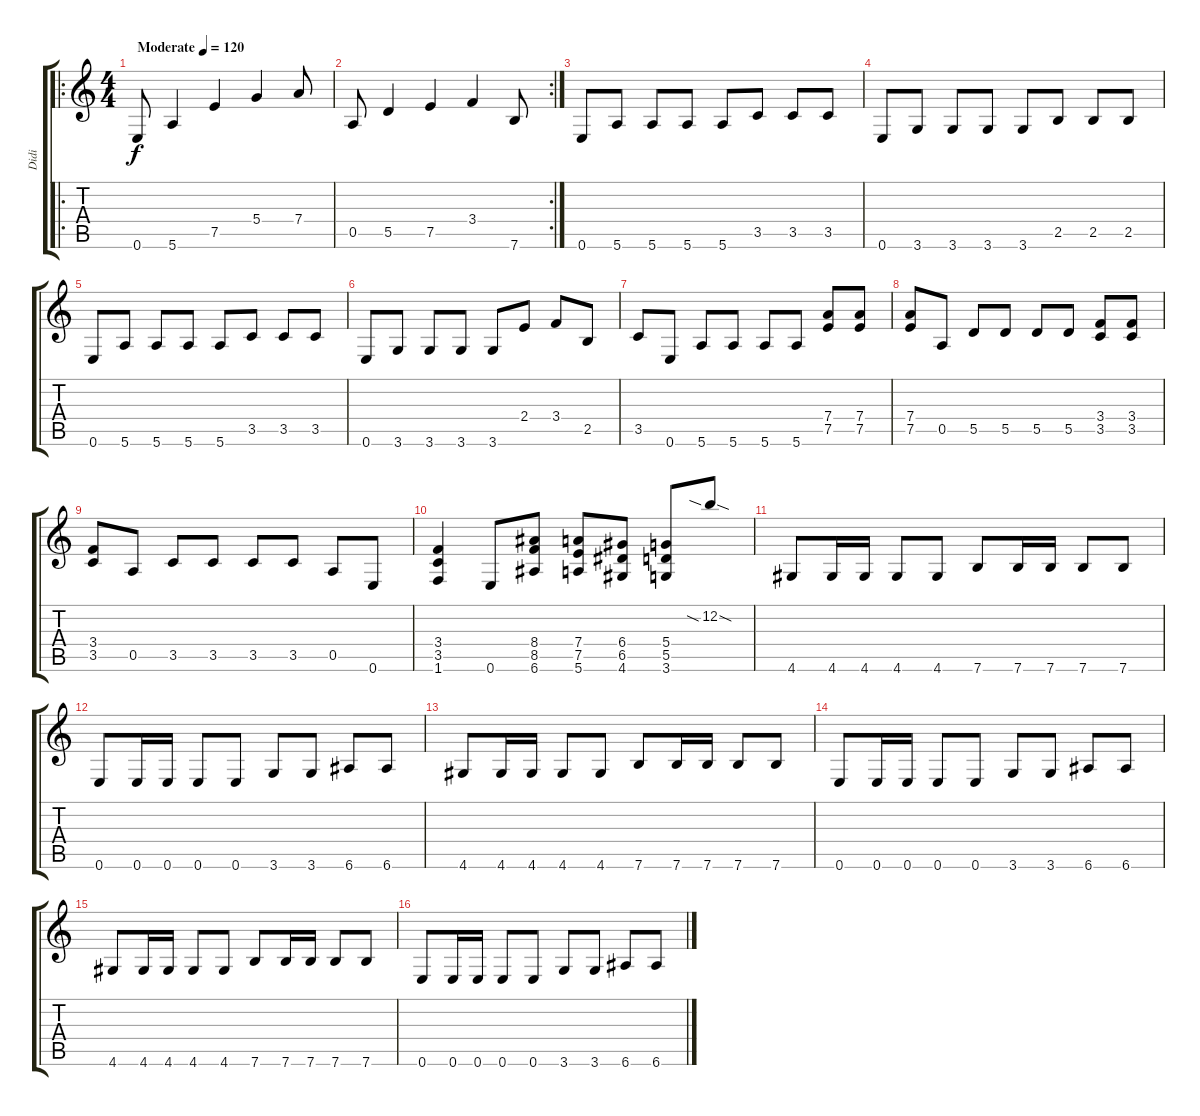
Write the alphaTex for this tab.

\track ("Didi" "Didi") {instrument overdrivenguitar}
\staff {score tabs}
\tuning (E4 B3 G3 D3 A2 E2) {hide}
\ro
\ts (4 4)
\tempo (120 "Moderate")
\clef g2
\ks c
0.6.8{dy f instrument overdrivenguitar} 5.6.4 7.5.4 5.4.4 7.4.8 |
\rc 2
0.5.8 5.5.4 7.5.4 3.4.4 7.6.8 |
0.6.8 5.6.8 5.6.8 5.6.8 5.6.8 3.5.8 3.5.8 3.5.8 |
0.6.8 3.6.8 3.6.8 3.6.8 3.6.8 2.5.8 2.5.8 2.5.8 |
0.6.8 5.6.8 5.6.8 5.6.8 5.6.8 3.5.8 3.5.8 3.5.8 |
0.6.8 3.6.8 3.6.8 3.6.8 3.6.8 2.4.8 3.4.8 2.5.8 |
3.5.8 0.6.8 5.6.8 5.6.8 5.6.8 5.6.8 (7.4 7.5).8 (7.4 7.5).8 |
(7.4 7.5).8 0.5.8 5.5.8 5.5.8 5.5.8 5.5.8 (3.4 3.5).8 (3.4 3.5).8 |
(3.4 3.5).8 0.5.8 3.5.8 3.5.8 3.5.8 3.5.8 0.5.8 0.6.8 |
(3.4 3.5 1.6).4 0.6.8 (8.4 8.5 6.6).8 (7.4 7.5 5.6).8 (6.4 6.5 4.6).8 (5.4 5.5 3.6).8 12.2{sia sod}.8 |
4.6.8 4.6.16 4.6.16 4.6.8 4.6.8 7.6.8 7.6.16 7.6.16 7.6.8 7.6.8 |
0.6.8 0.6.16 0.6.16 0.6.8 0.6.8 3.6.8 3.6.8 6.6.8 6.6.8 |
4.6.8 4.6.16 4.6.16 4.6.8 4.6.8 7.6.8 7.6.16 7.6.16 7.6.8 7.6.8 |
0.6.8 0.6.16 0.6.16 0.6.8 0.6.8 3.6.8 3.6.8 6.6.8 6.6.8 |
4.6.8 4.6.16 4.6.16 4.6.8 4.6.8 7.6.8 7.6.16 7.6.16 7.6.8 7.6.8 |
0.6.8 0.6.16 0.6.16 0.6.8 0.6.8 3.6.8 3.6.8 6.6.8 6.6.8
